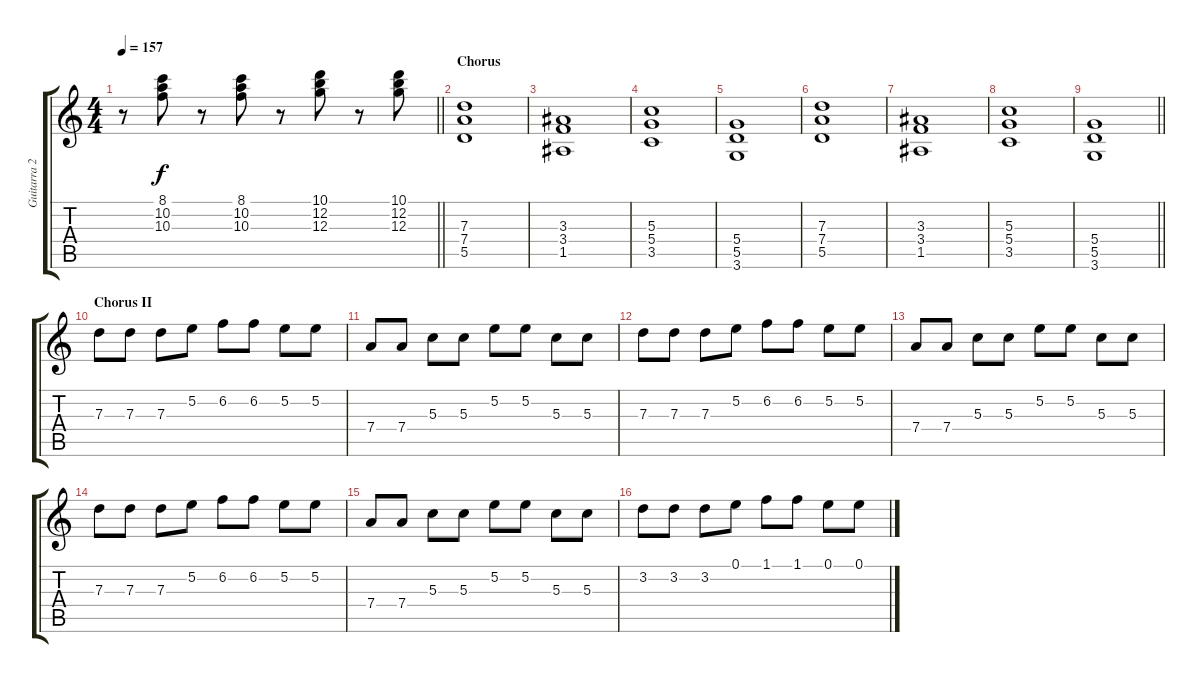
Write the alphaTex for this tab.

\track ("Guitarra 2 - Erik" "Guitarra 2") {instrument distortionguitar}
\staff {score tabs}
\tuning (E4 B3 G3 D3 A2 E2) {hide}
\ts (4 4)
\tempo 157
\clef g2
\barLineRight lightlight
\ks c
r.8{dy f} (8.1 10.2 10.3).8 r.8 (8.1 10.2 10.3).8 r.8 (10.1 12.2 12.3).8 r.8 (10.1 12.2 12.3).8 |
\section ("" "Chorus")
(7.3 7.4 5.5).1{volume 8} |
(3.3 3.4 1.5).1 |
(5.3 5.4 3.5).1 |
(5.4 5.5 3.6).1 |
(7.3 7.4 5.5).1 |
(3.3 3.4 1.5).1 |
(5.3 5.4 3.5).1 |
\barLineRight lightlight
(5.4 5.5 3.6).1 |
\section ("" "Chorus II")
7.3.8{volume 14} 7.3.8 7.3.8 5.2.8 6.2.8 6.2.8 5.2.8 5.2.8 |
7.4.8 7.4.8 5.3.8 5.3.8 5.2.8 5.2.8 5.3.8 5.3.8 |
7.3.8 7.3.8 7.3.8 5.2.8 6.2.8 6.2.8 5.2.8 5.2.8 |
7.4.8 7.4.8 5.3.8 5.3.8 5.2.8 5.2.8 5.3.8 5.3.8 |
7.3.8 7.3.8 7.3.8 5.2.8 6.2.8 6.2.8 5.2.8 5.2.8 |
7.4.8 7.4.8 5.3.8 5.3.8 5.2.8 5.2.8 5.3.8 5.3.8 |
3.2.8 3.2.8 3.2.8 0.1.8 1.1.8 1.1.8 0.1.8 0.1.8
